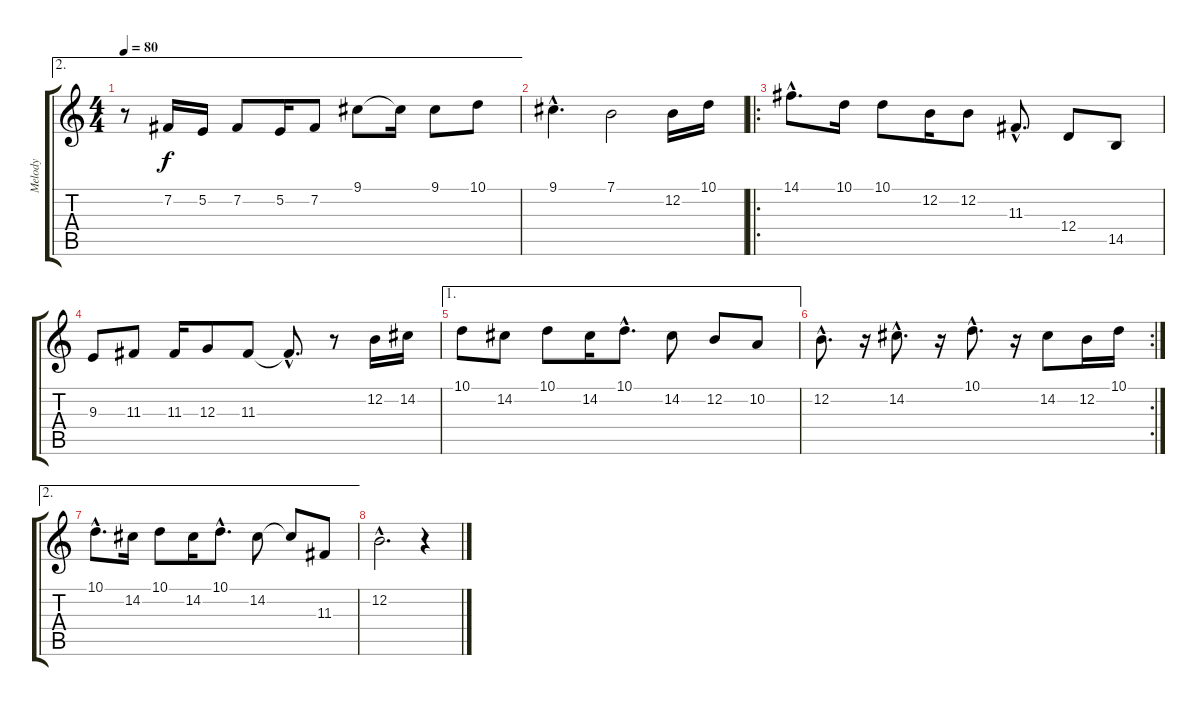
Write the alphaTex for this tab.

\track ("Melody" "Melody") {instrument tenorsax}
\staff {score tabs}
\tuning (E4 B3 G3 D3 A2 E2) {hide}
\ae 2
\ts (4 4)
\tempo 80
\clef g2
\ks c
r.8{dy f} 7.2.16 5.2.16 7.2.8 5.2.16 7.2.8 9.1.8 9.1{t}.16 9.1.8 10.1.8 |
9.1{hac}.4{d} 7.1.2 12.2.16 10.1.16 |
\ro
14.1{hac}.8{d} 10.1.16 10.1.8 12.2.16 12.2.8 11.3{hac}.8{d} 12.4.8 14.5.8 |
9.3.8 11.3.8 11.3.16 12.3.8 11.3.8 11.3{hac t}.8{d} r.8 12.2.16 14.2.16 |
\ae 1
10.1.8 14.2.8 10.1.8 14.2.16 10.1{hac}.8{d} 14.2.8 12.2.8 10.2.8 |
\rc 2
12.2{hac}.8{d} r.16 14.2{hac}.8{d} r.16 10.1{hac}.8{d} r.16 14.2.8 12.2.16 10.1.16 |
\ae 2
10.1{hac}.8{d} 14.2.16 10.1.8 14.2.16 10.1{hac}.8{d} 14.2.8 14.2{t}.8 11.3.8 |
12.2{hac}.2{d} r.4
